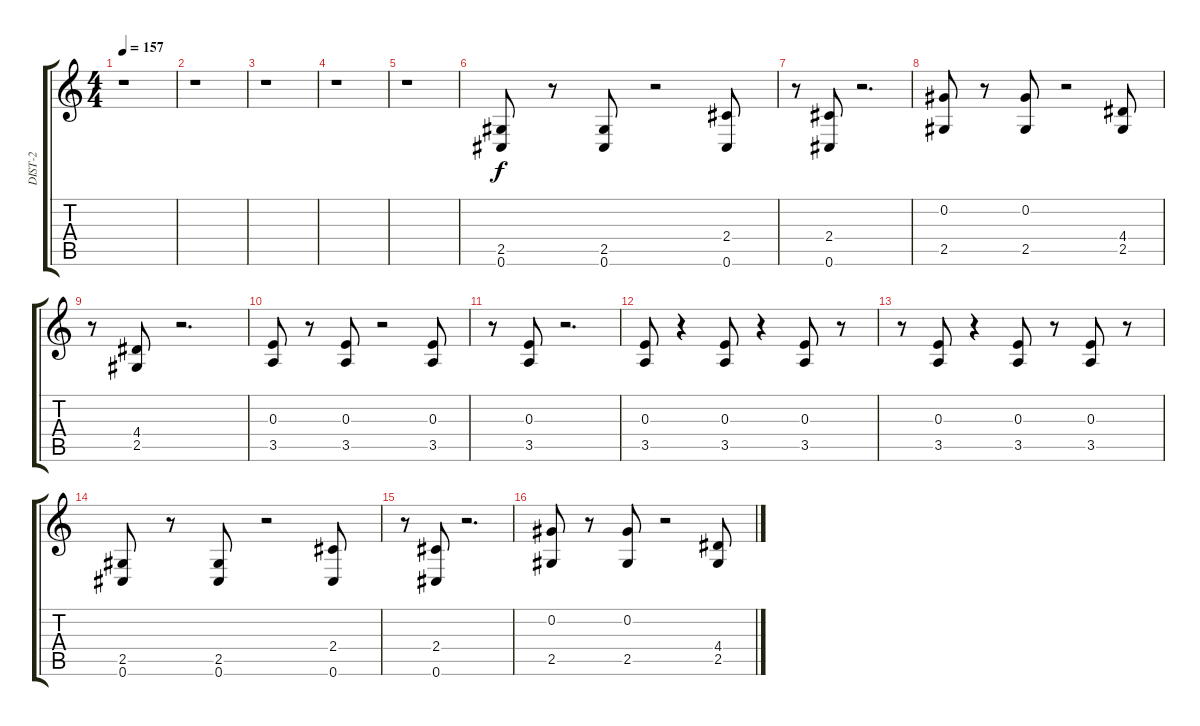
\track ("DIST-2" "DIST-2") {instrument overdrivenguitar}
\staff {score tabs}
\tuning (Db4 Ab3 E3 B2 Gb2 Db2) {hide}
\ts (4 4)
\tempo 157
\clef g2
\ks c
r.1{dy f} |
r.1 |
r.1 |
r.1 |
r.1 |
(2.5 0.6).8 r.8 (2.5 0.6).8 r.2 (2.4 0.6).8 |
r.8 (2.4 0.6).8 r.2{d} |
(0.2 2.5).8 r.8 (0.2 2.5).8 r.2 (4.4 2.5).8 |
r.8 (4.4 2.5).8 r.2{d} |
(0.3 3.5).8 r.8 (0.3 3.5).8 r.2 (0.3 3.5).8 |
r.8 (0.3 3.5).8 r.2{d} |
(0.3 3.5).8 r.4 (0.3 3.5).8 r.4 (0.3 3.5).8 r.8 |
r.8 (0.3 3.5).8 r.4 (0.3 3.5).8 r.8 (0.3 3.5).8 r.8 |
(2.5 0.6).8 r.8 (2.5 0.6).8 r.2 (2.4 0.6).8 |
r.8 (2.4 0.6).8 r.2{d} |
(0.2 2.5).8 r.8 (0.2 2.5).8 r.2 (4.4 2.5).8
